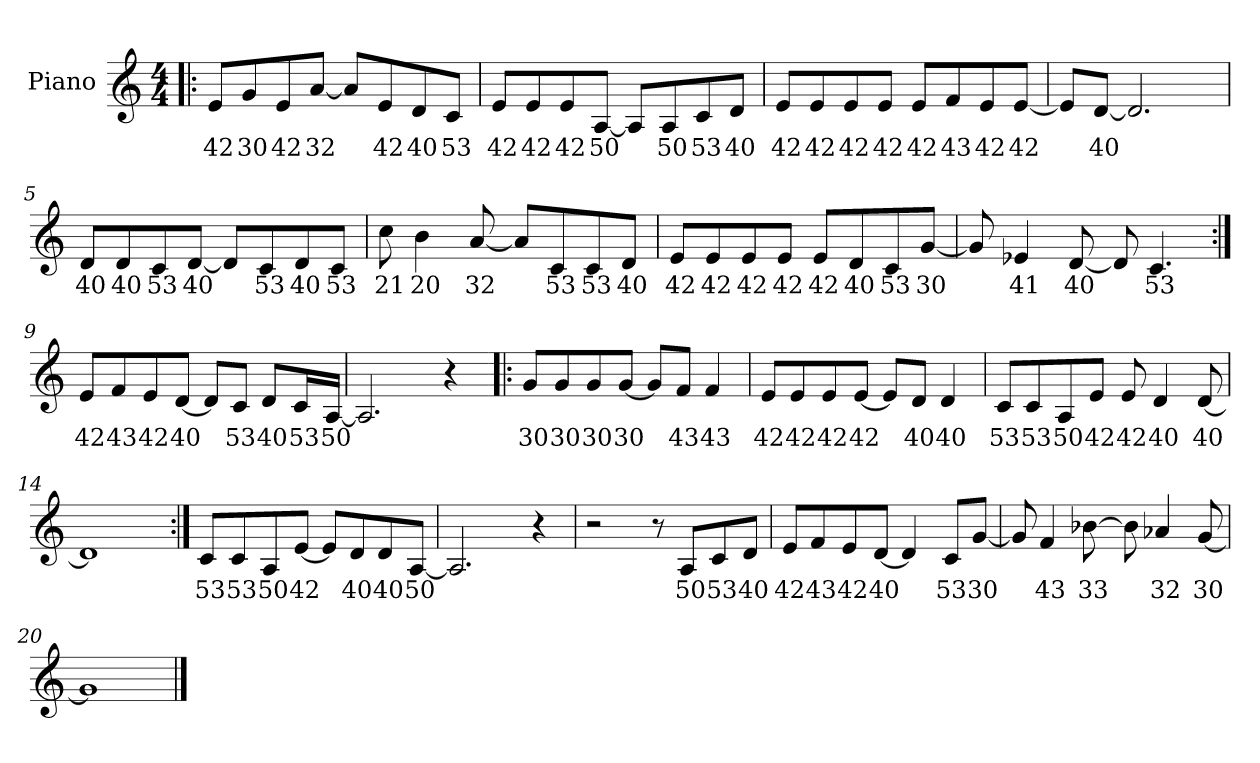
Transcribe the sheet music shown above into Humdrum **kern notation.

**kern	**text
*part1	*part1
*staff1	*staff1
*I"Piano	*
*I'Pno.	*
*clefG2	*
*k[]	*
*M4/4	*
*MM90	*
=1!|:	=1!|:
!	!LO:LY:b
8e/L	42
!	!LO:LY:b
8g/	30
!	!LO:LY:b
8e/	42
!	!LO:LY:b
[8a/J	32
8a/L]	.
!	!LO:LY:b
8e/	42
!	!LO:LY:b
8d/	40
!	!LO:LY:b
8c/J	53
=2	=2
!	!LO:LY:b
8e/L	42
!	!LO:LY:b
8e/	42
!	!LO:LY:b
8e/	42
!	!LO:LY:b
[8A/J	50
8A/L]	.
!	!LO:LY:b
8A/	50
!	!LO:LY:b
8c/	53
!	!LO:LY:b
8d/J	40
!!LO:LB:g=z
=3	=3
!	!LO:LY:b
8e/L	42
!	!LO:LY:b
8e/	42
!	!LO:LY:b
8e/	42
!	!LO:LY:b
8e/J	42
!	!LO:LY:b
8e/L	42
!	!LO:LY:b
8f/	43
!	!LO:LY:b
8e/	42
!	!LO:LY:b
[8e/J	42
=4	=4
8e/L]	.
!	!LO:LY:b
[8d/J	40
2.d/]	.
=5	=5
!	!LO:LY:b
8d/L	40
!	!LO:LY:b
8d/	40
!	!LO:LY:b
8c/	53
!	!LO:LY:b
[8d/J	40
8d/L]	.
!	!LO:LY:b
8c/	53
!	!LO:LY:b
8d/	40
!	!LO:LY:b
8c/J	53
!!LO:LB:g=z
=6	=6
!	!LO:LY:b
8cc\	21
!	!LO:LY:b
4b\	20
!	!LO:LY:b
[8a/	32
8a/L]	.
!	!LO:LY:b
8c/	53
!	!LO:LY:b
8c/	53
!	!LO:LY:b
8d/J	40
=7	=7
!	!LO:LY:b
8e/L	42
!	!LO:LY:b
8e/	42
!	!LO:LY:b
8e/	42
!	!LO:LY:b
8e/J	42
!	!LO:LY:b
8e/L	42
!	!LO:LY:b
8d/	40
!	!LO:LY:b
8c/	53
!	!LO:LY:b
[8g/J	30
=8	=8
8g/]	.
!	!LO:LY:b
4e-X/	41
!	!LO:LY:b
[8d/	40
8d/]	.
!	!LO:LY:b
4.c/	53
!!LO:LB:g=z
=9:|!	=9:|!
!	!LO:LY:b
8e/L	42
!	!LO:LY:b
8f/	43
!	!LO:LY:b
8e/	42
!	!LO:LY:b
[8d/J	40
8d/L]	.
!	!LO:LY:b
8c/J	53
!	!LO:LY:b
8d/L	40
!	!LO:LY:b
16c/L	53
!	!LO:LY:b
[16A/JJ	50
=10	=10
2.A/]	.
4r	.
=11!|:	=11!|:
!	!LO:LY:b
8g/L	30
!	!LO:LY:b
8g/	30
!	!LO:LY:b
8g/	30
!	!LO:LY:b
[8g/J	30
8g/L]	.
!	!LO:LY:b
8f/J	43
!	!LO:LY:b
4f/	43
!!LO:LB:g=z
=12	=12
!	!LO:LY:b
8e/L	42
!	!LO:LY:b
8e/	42
!	!LO:LY:b
8e/	42
!	!LO:LY:b
[8e/J	42
8e/L]	.
!	!LO:LY:b
8d/J	40
!	!LO:LY:b
4d/	40
=13	=13
!	!LO:LY:b
8c/L	53
!	!LO:LY:b
8c/	53
!	!LO:LY:b
8A/	50
!	!LO:LY:b
8e/J	42
!	!LO:LY:b
8e/	42
!	!LO:LY:b
4d/	40
!	!LO:LY:b
[8d/	40
=14	=14
1d]	.
!!LO:LB:g=z
=15:|!	=15:|!
!	!LO:LY:b
8c/L	53
!	!LO:LY:b
8c/	53
!	!LO:LY:b
8A/	50
!	!LO:LY:b
[8e/J	42
8e/L]	.
!	!LO:LY:b
8d/	40
!	!LO:LY:b
8d/	40
!	!LO:LY:b
[8A/J	50
=16	=16
2.A/]	.
4r	.
=17	=17
2r	.
8r	.
!	!LO:LY:b
8A/L	50
!	!LO:LY:b
8c/	53
!	!LO:LY:b
8d/J	40
=18	=18
!	!LO:LY:b
8e/L	42
!	!LO:LY:b
8f/	43
!	!LO:LY:b
8e/	42
!	!LO:LY:b
[8d/J	40
4d/]	.
!	!LO:LY:b
8c/L	53
!	!LO:LY:b
[8g/J	30
!!LO:LB:g=z
=19	=19
8g/]	.
!	!LO:LY:b
4f/	43
!	!LO:LY:b
[8b-X\	33
8b-\]	.
!	!LO:LY:b
4a-X/	32
!	!LO:LY:b
[8g/	30
=20	=20
1g]	.
==	==
*-	*-
